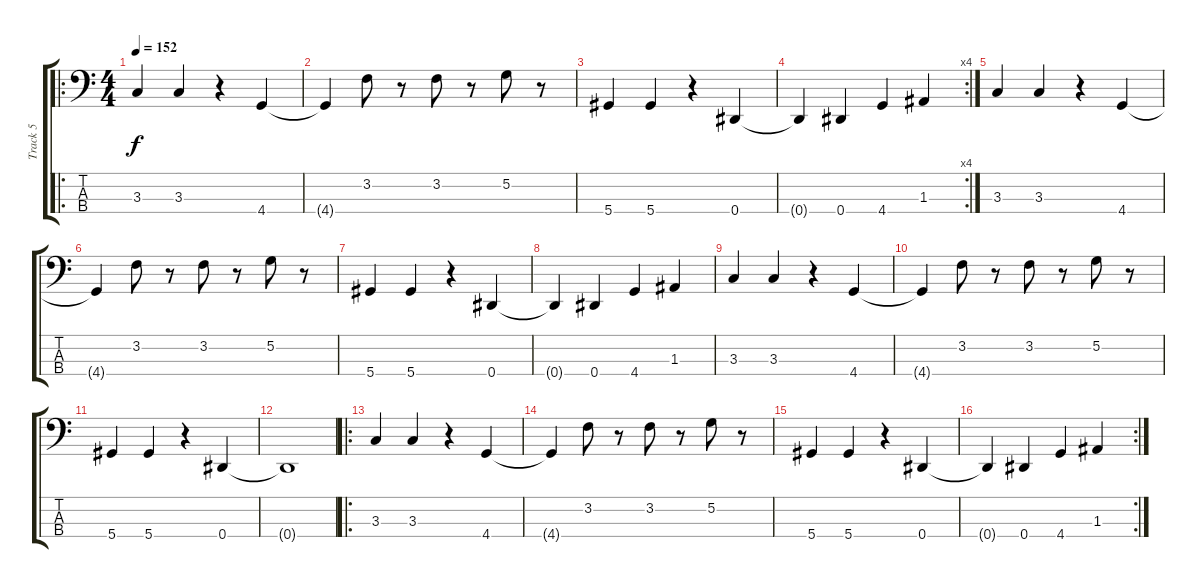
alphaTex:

\track ("Track 5" "Track 5") {instrument electricbasspick}
\staff {score tabs}
\tuning (G2 D2 A1 Eb1) {hide}
\ro
\ts (4 4)
\tempo 152
\clef f4
\ks c
3.3.4{dy f} 3.3.4 r.4 4.4.4 |
4.4{t}.4 3.2.8 r.8 3.2.8 r.8 5.2.8 r.8 |
5.4.4 5.4.4 r.4 0.4.4 |
\rc 4
0.4{t}.4 0.4.4 4.4.4 1.3.4 |
3.3.4 3.3.4 r.4 4.4.4 |
4.4{t}.4 3.2.8 r.8 3.2.8 r.8 5.2.8 r.8 |
5.4.4 5.4.4 r.4 0.4.4 |
0.4{t}.4 0.4.4 4.4.4 1.3.4 |
3.3.4 3.3.4 r.4 4.4.4 |
4.4{t}.4 3.2.8 r.8 3.2.8 r.8 5.2.8 r.8 |
5.4.4 5.4.4 r.4 0.4.4 |
0.4{t}.1 |
\ro
3.3.4 3.3.4 r.4 4.4.4 |
4.4{t}.4 3.2.8 r.8 3.2.8 r.8 5.2.8 r.8 |
5.4.4 5.4.4 r.4 0.4.4 |
\rc 2
0.4{t}.4 0.4.4 4.4.4 1.3.4
